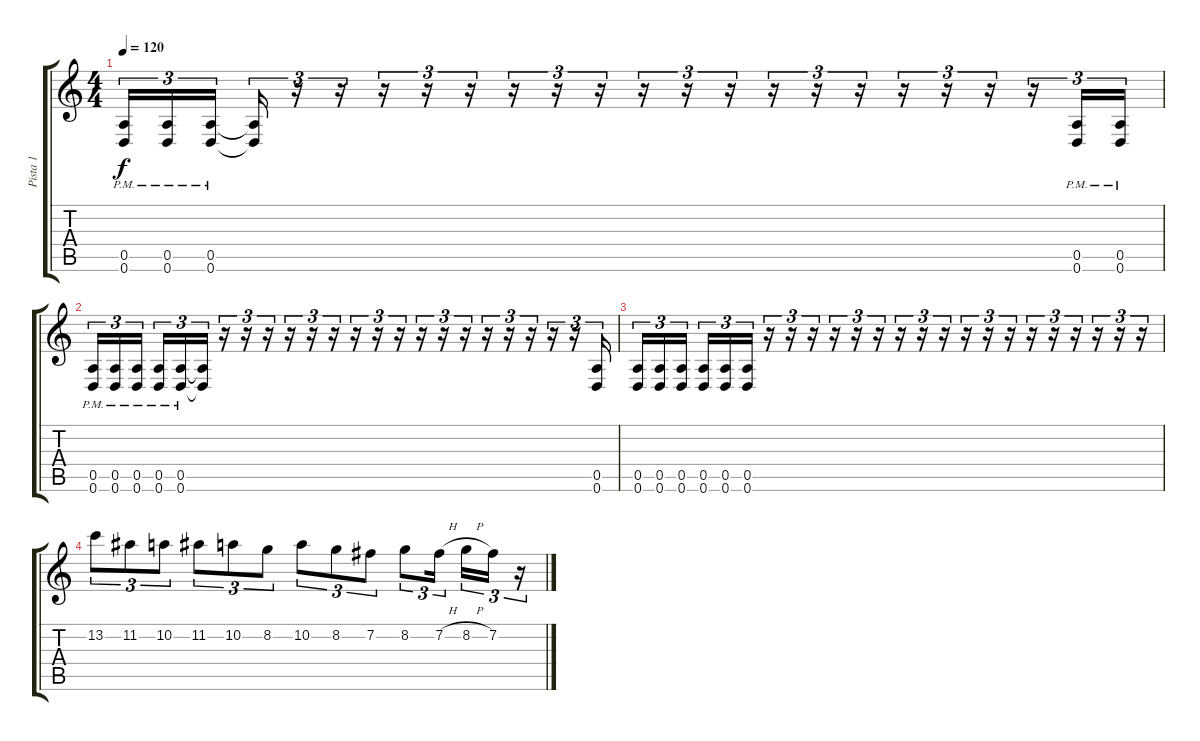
\track ("Pista 1" "Pista 1") {instrument distortionguitar}
\staff {score tabs}
\tuning (E4 B3 G3 D3 A2 D2) {hide}
\ts (4 4)
\tempo 120
\clef g2
\ks c
(0.5{pm} 0.6{pm}).16{tu (3 2) dy f} (0.5{pm} 0.6{pm}).16{tu (3 2)} (0.5{pm} 0.6{pm}).16{tu (3 2) beam splitsecondary} (0.5{t} 0.6{t}).16{tu (3 2)} r.16{tu (3 2)} r.16{tu (3 2)} r.16{tu (3 2)} r.16{tu (3 2)} r.16{tu (3 2)} r.16{tu (3 2)} r.16{tu (3 2)} r.16{tu (3 2)} r.16{tu (3 2)} r.16{tu (3 2)} r.16{tu (3 2)} r.16{tu (3 2)} r.16{tu (3 2)} r.16{tu (3 2)} r.16{tu (3 2)} r.16{tu (3 2)} r.16{tu (3 2)} r.16{tu (3 2)} (0.5{pm} 0.6{pm}).16{tu (3 2)} (0.5{pm} 0.6{pm}).16{tu (3 2)} |
(0.5{pm} 0.6{pm}).16{tu (3 2)} (0.5{pm} 0.6{pm}).16{tu (3 2)} (0.5{pm} 0.6{pm}).16{tu (3 2) beam splitsecondary} (0.5{pm} 0.6{pm}).16{tu (3 2)} (0.5{pm} 0.6{pm}).16{tu (3 2)} (0.5{t} 0.6{t}).16{tu (3 2)} r.16{tu (3 2)} r.16{tu (3 2)} r.16{tu (3 2)} r.16{tu (3 2)} r.16{tu (3 2)} r.16{tu (3 2)} r.16{tu (3 2)} r.16{tu (3 2)} r.16{tu (3 2)} r.16{tu (3 2)} r.16{tu (3 2)} r.16{tu (3 2)} r.16{tu (3 2)} r.16{tu (3 2)} r.16{tu (3 2)} r.16{tu (3 2)} r.16{tu (3 2)} (0.5 0.6).16{tu (3 2)} |
(0.5 0.6).16{tu (3 2)} (0.5 0.6).16{tu (3 2)} (0.5 0.6).16{tu (3 2) beam splitsecondary} (0.5 0.6).16{tu (3 2)} (0.5 0.6).16{tu (3 2)} (0.5 0.6).16{tu (3 2)} r.16{tu (3 2)} r.16{tu (3 2)} r.16{tu (3 2)} r.16{tu (3 2)} r.16{tu (3 2)} r.16{tu (3 2)} r.16{tu (3 2)} r.16{tu (3 2)} r.16{tu (3 2)} r.16{tu (3 2)} r.16{tu (3 2)} r.16{tu (3 2)} r.16{tu (3 2)} r.16{tu (3 2)} r.16{tu (3 2)} r.16{tu (3 2)} r.16{tu (3 2)} r.16{tu (3 2)} |
13.2.8{tu (3 2)} 11.2.8{tu (3 2)} 10.2.8{tu (3 2)} 11.2.8{tu (3 2)} 10.2.8{tu (3 2)} 8.2.8{tu (3 2)} 10.2.8{tu (3 2)} 8.2.8{tu (3 2)} 7.2.8{tu (3 2)} 8.2.8{tu (3 2)} 7.2{h}.16{tu (3 2) beam splitsecondary} 8.2{h}.16{tu (3 2)} 7.2.16{tu (3 2)} r.16{tu (3 2)}
